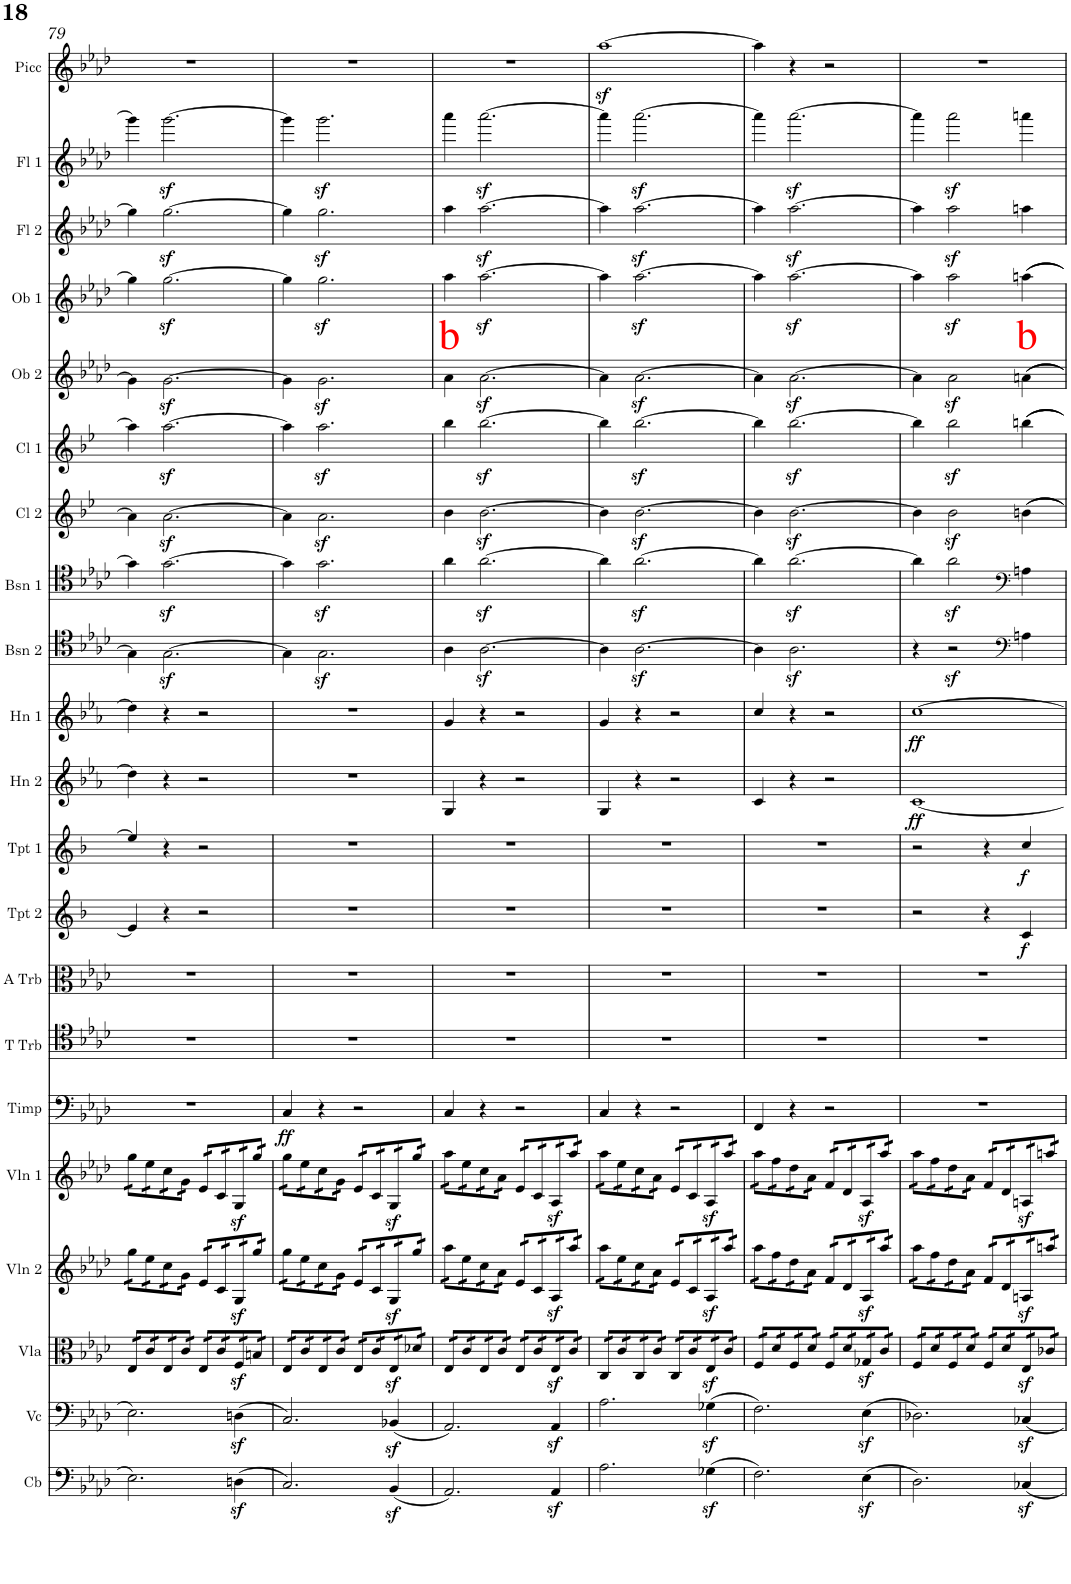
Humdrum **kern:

**kern	**kern	**kern	**kern	**kern	**kern	**dynam	**kern	**kern	**kern	**dynam	**kern	**dynam	**kern	**dynam	**kern	**dynam	**kern	**dynam	**kern	**kern	**kern	**kern	**kern	**text	**kern	**kern	**kern
*part21	*part20	*part19	*part18	*part17	*part16	*part16	*part15	*part14	*part13	*part13	*part12	*part12	*part11	*part11	*part10	*part10	*part9	*part9	*part8	*part7	*part6	*part5	*part4	*part4	*part3	*part2	*part1
*staff21	*staff20	*staff19	*staff18	*staff17	*staff16	*staff16	*staff15	*staff14	*staff13	*staff13	*staff12	*staff12	*staff11	*staff11	*staff10	*staff10	*staff9	*staff9	*staff8	*staff7	*staff6	*staff5	*staff4	*staff4	*staff3	*staff2	*staff1
*I"Contrabass	*I"Violoncello	*I"Viola	*I"Violin 2	*I"Violin 1	*I"Timpani	*	*I"Tenor Trombone	*I"Alto Trombone	*I"Eb Trumpet 2	*	*I"Eb Trumpet 1	*	*I"F Horn 2	*	*I"F Horn 1	*	*I"Bassoon 2	*	*I"Bassoon 1	*I"Bb Clarinet 2	*I"Bb Clarinet 1	*I"Oboe 2	*I"Oboe 1	*	*I"Flute 2	*I"Flute 1	*I"Piccolo
*I'Cb	*I'Vc	*I'Vla	*I'Vln 2	*I'Vln 1	*I'Timp	*	*I'T Trb	*I'A Trb	*I'Tpt 2	*	*I'Tpt 1	*	*I'Hn 2	*	*I'Hn 1	*	*I'Bsn 2	*	*I'Bsn 1	*I'Cl 2	*I'Cl 1	*I'Ob 2	*I'Ob 1	*	*I'Fl 2	*I'Fl 1	*I'Picc
!!LO:PB:g=z
*clefF4	*clefF4	*clefC3	*clefG2	*clefG2	*clefF4	*	*clefC4	*clefC3	*clefG2	*	*clefG2	*	*clefG2	*	*clefG2	*	*clefC4	*	*clefC4	*clefG2	*clefG2	*clefG2	*clefG2	*	*clefG2	*clefG2	*clefG2
*Trd7c12	*	*	*	*	*	*	*	*	*Trd-2c-3	*	*Trd-2c-3	*	*Trd4c7	*	*Trd4c7	*	*	*	*	*Trd1c2	*Trd1c2	*	*	*	*	*	*Trd-7c-12
*k[b-e-a-d-]	*k[b-e-a-d-]	*k[b-e-a-d-]	*k[b-e-a-d-]	*k[b-e-a-d-]	*k[b-e-a-d-]	*	*k[b-e-a-d-]	*k[b-e-a-d-]	*k[b-]	*	*k[b-]	*	*k[b-e-a-]	*	*k[b-e-a-]	*	*k[b-e-a-d-]	*	*k[b-e-a-d-]	*k[b-e-]	*k[b-e-]	*k[b-e-a-d-]	*k[b-e-a-d-]	*	*k[b-e-a-d-]	*k[b-e-a-d-]	*k[b-e-a-d-]
*M4/4	*M4/4	*M4/4	*M4/4	*M4/4	*M4/4	*	*M4/4	*M4/4	*M4/4	*	*M4/4	*	*M4/4	*	*M4/4	*	*M4/4	*	*M4/4	*M4/4	*M4/4	*M4/4	*M4/4	*	*M4/4	*M4/4	*M4/4
*met(c)	*met(c)	*met(c)	*met(c)	*met(c)	*met(c)	*	*met(c)	*met(c)	*met(c)	*	*met(c)	*	*met(c)	*	*met(c)	*	*met(c)	*	*met(c)	*met(c)	*met(c)	*met(c)	*met(c)	*	*met(c)	*met(c)	*met(c)
=79	=79	=79	=79	=79	=79	=79	=79	=79	=79	=79	=79	=79	=79	=79	=79	=79	=79	=79	=79	=79	=79	=79	=79	=79	=79	=79	=79
*	*	*tremolo	*	*	*	*	*	*	*	*	*	*	*	*	*	*	*	*	*	*	*	*	*	*	*	*	*
*	*	*	*tremolo	*	*	*	*	*	*	*	*	*	*	*	*	*	*	*	*	*	*	*	*	*	*	*	*
*	*	*	*	*tremolo	*	*	*	*	*	*	*	*	*	*	*	*	*	*	*	*	*	*	*	*	*	*	*
2.E-\	2.E-\	16E-/LL	16gg\LL	16gg\LL	1r	.	1r	1r	4e/]	.	4ee/]	.	4dd\]	.	4dd\]	.	4G\]	.	4g\]	4a\]	4aa\]	4g\]	4gg\]	.	4gg\]	4ggg\]	1r
.	.	16E-/	16gg\	16gg\	.	.	.	.	.	.	.	.	.	.	.	.	.	.	.	.	.	.	.	.	.	.	.
.	.	16c/	16ee-\	16ee-\	.	.	.	.	.	.	.	.	.	.	.	.	.	.	.	.	.	.	.	.	.	.	.
.	.	16c/	16ee-\	16ee-\	.	.	.	.	.	.	.	.	.	.	.	.	.	.	.	.	.	.	.	.	.	.	.
.	.	16E-/	16cc\	16cc\	.	.	.	.	4r	.	4r	.	4r	.	4r	.	[2.Gz<\	.	[2.gz<\	[2.az<\	[2.aaz<\	[2.gz<\	[2.ggz<\	.	[2.ggz<\	[2.gggz<\	.
.	.	16E-/	16cc\	16cc\	.	.	.	.	.	.	.	.	.	.	.	.	.	.	.	.	.	.	.	.	.	.	.
.	.	16c/	16g\	16g\	.	.	.	.	.	.	.	.	.	.	.	.	.	.	.	.	.	.	.	.	.	.	.
.	.	16c/JJ	16g\JJ	16g\JJ	.	.	.	.	.	.	.	.	.	.	.	.	.	.	.	.	.	.	.	.	.	.	.
.	.	16E-/LL	16e-/LL	16e-/LL	.	.	.	.	2r	.	2r	.	2r	.	2r	.	.	.	.	.	.	.	.	.	.	.	.
.	.	16E-/	16e-/	16e-/	.	.	.	.	.	.	.	.	.	.	.	.	.	.	.	.	.	.	.	.	.	.	.
.	.	16c/	16c/	16c/	.	.	.	.	.	.	.	.	.	.	.	.	.	.	.	.	.	.	.	.	.	.	.
.	.	16c/	16c/	16c/	.	.	.	.	.	.	.	.	.	.	.	.	.	.	.	.	.	.	.	.	.	.	.
(4Dnz<\	(4Dnz<\	16Fz</	16Gz</	16Gz</	.	.	.	.	.	.	.	.	.	.	.	.	.	.	.	.	.	.	.	.	.	.	.
.	.	16Fz</	16Gz</	16Gz</	.	.	.	.	.	.	.	.	.	.	.	.	.	.	.	.	.	.	.	.	.	.	.
.	.	16Bn/	16gg/	16gg/	.	.	.	.	.	.	.	.	.	.	.	.	.	.	.	.	.	.	.	.	.	.	.
.	.	16Bn/JJ	16gg/JJ	16gg/JJ	.	.	.	.	.	.	.	.	.	.	.	.	.	.	.	.	.	.	.	.	.	.	.
=80	=80	=80	=80	=80	=80	=80	=80	=80	=80	=80	=80	=80	=80	=80	=80	=80	=80	=80	=80	=80	=80	=80	=80	=80	=80	=80	=80
!	!	!	!	!	!	!LO:DY:b	!	!	!	!	!	!	!	!	!	!	!	!	!	!	!	!	!	!	!	!	!
2.C/)	2.C/)	16E-/LL	16gg\LL	16gg\LL	4C/	ff	1r	1r	1r	.	1r	.	1r	.	1r	.	4G\]	.	4g\]	4a\]	4aa\]	4g\]	4gg\]	.	4gg\]	4ggg\]	1r
.	.	16E-/	16gg\	16gg\	.	.	.	.	.	.	.	.	.	.	.	.	.	.	.	.	.	.	.	.	.	.	.
.	.	16c/	16ee-\	16ee-\	.	.	.	.	.	.	.	.	.	.	.	.	.	.	.	.	.	.	.	.	.	.	.
.	.	16c/	16ee-\	16ee-\	.	.	.	.	.	.	.	.	.	.	.	.	.	.	.	.	.	.	.	.	.	.	.
.	.	16E-/	16cc\	16cc\	4r	.	.	.	.	.	.	.	.	.	.	.	2.Gz<\	.	2.gz<\	2.az<\	2.aaz<\	2.gz<\	2.ggz<\	.	2.ggz<\	2.gggz<\	.
.	.	16E-/	16cc\	16cc\	.	.	.	.	.	.	.	.	.	.	.	.	.	.	.	.	.	.	.	.	.	.	.
.	.	16c/	16g\	16g\	.	.	.	.	.	.	.	.	.	.	.	.	.	.	.	.	.	.	.	.	.	.	.
.	.	16c/JJ	16g\JJ	16g\JJ	.	.	.	.	.	.	.	.	.	.	.	.	.	.	.	.	.	.	.	.	.	.	.
.	.	16E-/LL	16e-/LL	16e-/LL	2r	.	.	.	.	.	.	.	.	.	.	.	.	.	.	.	.	.	.	.	.	.	.
.	.	16E-/	16e-/	16e-/	.	.	.	.	.	.	.	.	.	.	.	.	.	.	.	.	.	.	.	.	.	.	.
.	.	16c/	16c/	16c/	.	.	.	.	.	.	.	.	.	.	.	.	.	.	.	.	.	.	.	.	.	.	.
.	.	16c/	16c/	16c/	.	.	.	.	.	.	.	.	.	.	.	.	.	.	.	.	.	.	.	.	.	.	.
(4BB-z</	(4BB-Xz</	16E-z</	16Gz</	16Gz</	.	.	.	.	.	.	.	.	.	.	.	.	.	.	.	.	.	.	.	.	.	.	.
.	.	16E-z</	16Gz</	16Gz</	.	.	.	.	.	.	.	.	.	.	.	.	.	.	.	.	.	.	.	.	.	.	.
.	.	16d-X/	16gg/	16gg/	.	.	.	.	.	.	.	.	.	.	.	.	.	.	.	.	.	.	.	.	.	.	.
.	.	16d-X/JJ	16gg/JJ	16gg/JJ	.	.	.	.	.	.	.	.	.	.	.	.	.	.	.	.	.	.	.	.	.	.	.
=81	=81	=81	=81	=81	=81	=81	=81	=81	=81	=81	=81	=81	=81	=81	=81	=81	=81	=81	=81	=81	=81	=81	=81	=81	=81	=81	=81
!	!	!	!	!	!	!	!	!	!	!	!	!	!	!	!	!	!	!	!	!	!	!	!	!LO:LY:b:color=#FF0000	!	!	!
2.AA-/)	2.AA-/)	16E-/LL	16aa-\LL	16aa-\LL	4C/	.	1r	1r	1r	.	1r	.	4G/	.	4g/	.	4A-\	.	4a-\	4b-\	4bb-\	4a-\	4aa-\	b	4aa-\	4aaa-\	1r
.	.	16E-/	16aa-\	16aa-\	.	.	.	.	.	.	.	.	.	.	.	.	.	.	.	.	.	.	.	.	.	.	.
.	.	16c/	16ee-\	16ee-\	.	.	.	.	.	.	.	.	.	.	.	.	.	.	.	.	.	.	.	.	.	.	.
.	.	16c/	16ee-\	16ee-\	.	.	.	.	.	.	.	.	.	.	.	.	.	.	.	.	.	.	.	.	.	.	.
.	.	16E-/	16cc\	16cc\	4r	.	.	.	.	.	.	.	4r	.	4r	.	[2.A-z<\	.	[2.a-z<\	[2.b-z<\	[2.bb-z<\	[2.a-z<\	[2.aa-z<\	.	[2.aa-z<\	[2.aaa-z<\	.
.	.	16E-/	16cc\	16cc\	.	.	.	.	.	.	.	.	.	.	.	.	.	.	.	.	.	.	.	.	.	.	.
.	.	16c/	16a-\	16a-\	.	.	.	.	.	.	.	.	.	.	.	.	.	.	.	.	.	.	.	.	.	.	.
.	.	16c/JJ	16a-\JJ	16a-\JJ	.	.	.	.	.	.	.	.	.	.	.	.	.	.	.	.	.	.	.	.	.	.	.
.	.	16E-/LL	16e-/LL	16e-/LL	2r	.	.	.	.	.	.	.	2r	.	2r	.	.	.	.	.	.	.	.	.	.	.	.
.	.	16E-/	16e-/	16e-/	.	.	.	.	.	.	.	.	.	.	.	.	.	.	.	.	.	.	.	.	.	.	.
.	.	16c/	16c/	16c/	.	.	.	.	.	.	.	.	.	.	.	.	.	.	.	.	.	.	.	.	.	.	.
.	.	16c/	16c/	16c/	.	.	.	.	.	.	.	.	.	.	.	.	.	.	.	.	.	.	.	.	.	.	.
4AA-z</	4AA-z</	16E-z</	16A-z</	16A-z</	.	.	.	.	.	.	.	.	.	.	.	.	.	.	.	.	.	.	.	.	.	.	.
.	.	16E-z</	16A-z</	16A-z</	.	.	.	.	.	.	.	.	.	.	.	.	.	.	.	.	.	.	.	.	.	.	.
.	.	16c/	16aa-/	16aa-/	.	.	.	.	.	.	.	.	.	.	.	.	.	.	.	.	.	.	.	.	.	.	.
.	.	16c/JJ	16aa-/JJ	16aa-/JJ	.	.	.	.	.	.	.	.	.	.	.	.	.	.	.	.	.	.	.	.	.	.	.
=82	=82	=82	=82	=82	=82	=82	=82	=82	=82	=82	=82	=82	=82	=82	=82	=82	=82	=82	=82	=82	=82	=82	=82	=82	=82	=82	=82
2.A-\	2.A-\	16C/LL	16aa-\LL	16aa-\LL	4C/	.	1r	1r	1r	.	1r	.	4G/	.	4g/	.	4A-\]	.	4a-\]	4b-\]	4bb-\]	4a-\]	4aa-\]	.	4aa-\]	4aaa-\]	[1aa-z<
.	.	16C/	16aa-\	16aa-\	.	.	.	.	.	.	.	.	.	.	.	.	.	.	.	.	.	.	.	.	.	.	.
.	.	16c/	16ee-\	16ee-\	.	.	.	.	.	.	.	.	.	.	.	.	.	.	.	.	.	.	.	.	.	.	.
.	.	16c/	16ee-\	16ee-\	.	.	.	.	.	.	.	.	.	.	.	.	.	.	.	.	.	.	.	.	.	.	.
.	.	16C/	16cc\	16cc\	4r	.	.	.	.	.	.	.	4r	.	4r	.	[2.A-z<\	.	[2.a-z<\	[2.b-z<\	[2.bb-z<\	[2.a-z<\	[2.aa-z<\	.	[2.aa-z<\	[2.aaa-z<\	.
.	.	16C/	16cc\	16cc\	.	.	.	.	.	.	.	.	.	.	.	.	.	.	.	.	.	.	.	.	.	.	.
.	.	16c/	16a-\	16a-\	.	.	.	.	.	.	.	.	.	.	.	.	.	.	.	.	.	.	.	.	.	.	.
.	.	16c/JJ	16a-\JJ	16a-\JJ	.	.	.	.	.	.	.	.	.	.	.	.	.	.	.	.	.	.	.	.	.	.	.
.	.	16C/LL	16e-/LL	16e-/LL	2r	.	.	.	.	.	.	.	2r	.	2r	.	.	.	.	.	.	.	.	.	.	.	.
.	.	16C/	16e-/	16e-/	.	.	.	.	.	.	.	.	.	.	.	.	.	.	.	.	.	.	.	.	.	.	.
.	.	16c/	16c/	16c/	.	.	.	.	.	.	.	.	.	.	.	.	.	.	.	.	.	.	.	.	.	.	.
.	.	16c/	16c/	16c/	.	.	.	.	.	.	.	.	.	.	.	.	.	.	.	.	.	.	.	.	.	.	.
(4G-Xz<\	(4G-Xz<\	16E-z</	16A-z</	16A-z</	.	.	.	.	.	.	.	.	.	.	.	.	.	.	.	.	.	.	.	.	.	.	.
.	.	16E-z</	16A-z</	16A-z</	.	.	.	.	.	.	.	.	.	.	.	.	.	.	.	.	.	.	.	.	.	.	.
.	.	16c/	16aa-/	16aa-/	.	.	.	.	.	.	.	.	.	.	.	.	.	.	.	.	.	.	.	.	.	.	.
.	.	16c/JJ	16aa-/JJ	16aa-/JJ	.	.	.	.	.	.	.	.	.	.	.	.	.	.	.	.	.	.	.	.	.	.	.
=83	=83	=83	=83	=83	=83	=83	=83	=83	=83	=83	=83	=83	=83	=83	=83	=83	=83	=83	=83	=83	=83	=83	=83	=83	=83	=83	=83
2.F\)	2.F\)	16F/LL	16aa-\LL	16aa-\LL	4FF/	.	1r	1r	1r	.	1r	.	4c/	.	4cc/	.	4A-\]	.	4a-\]	4b-\]	4bb-\]	4a-\]	4aa-\]	.	4aa-\]	4aaa-\]	4aa-\]
.	.	16F/	16aa-\	16aa-\	.	.	.	.	.	.	.	.	.	.	.	.	.	.	.	.	.	.	.	.	.	.	.
.	.	16d-/	16ff\	16ff\	.	.	.	.	.	.	.	.	.	.	.	.	.	.	.	.	.	.	.	.	.	.	.
.	.	16d-/	16ff\	16ff\	.	.	.	.	.	.	.	.	.	.	.	.	.	.	.	.	.	.	.	.	.	.	.
.	.	16F/	16dd-\	16dd-\	4r	.	.	.	.	.	.	.	4r	.	4r	.	2.A-z<\	.	[2.a-z<\	[2.b-z<\	[2.bb-z<\	[2.a-z<\	[2.aa-z<\	.	[2.aa-z<\	[2.aaa-z<\	4r
.	.	16F/	16dd-\	16dd-\	.	.	.	.	.	.	.	.	.	.	.	.	.	.	.	.	.	.	.	.	.	.	.
.	.	16d-/	16a-\	16a-\	.	.	.	.	.	.	.	.	.	.	.	.	.	.	.	.	.	.	.	.	.	.	.
.	.	16d-/JJ	16a-\JJ	16a-\JJ	.	.	.	.	.	.	.	.	.	.	.	.	.	.	.	.	.	.	.	.	.	.	.
.	.	16F/LL	16f/LL	16f/LL	2r	.	.	.	.	.	.	.	2r	.	2r	.	.	.	.	.	.	.	.	.	.	.	2r
.	.	16F/	16f/	16f/	.	.	.	.	.	.	.	.	.	.	.	.	.	.	.	.	.	.	.	.	.	.	.
.	.	16d-/	16d-/	16d-/	.	.	.	.	.	.	.	.	.	.	.	.	.	.	.	.	.	.	.	.	.	.	.
.	.	16d-/	16d-/	16d-/	.	.	.	.	.	.	.	.	.	.	.	.	.	.	.	.	.	.	.	.	.	.	.
(4E-z<\	(4E-z<\	16G-Xz</	16A-z</	16A-z</	.	.	.	.	.	.	.	.	.	.	.	.	.	.	.	.	.	.	.	.	.	.	.
.	.	16G-Xz</	16A-z</	16A-z</	.	.	.	.	.	.	.	.	.	.	.	.	.	.	.	.	.	.	.	.	.	.	.
.	.	16c/	16aa-/	16aa-/	.	.	.	.	.	.	.	.	.	.	.	.	.	.	.	.	.	.	.	.	.	.	.
.	.	16c/JJ	16aa-/JJ	16aa-/JJ	.	.	.	.	.	.	.	.	.	.	.	.	.	.	.	.	.	.	.	.	.	.	.
=84	=84	=84	=84	=84	=84	=84	=84	=84	=84	=84	=84	=84	=84	=84	=84	=84	=84	=84	=84	=84	=84	=84	=84	=84	=84	=84	=84
!	!	!	!	!	!	!	!	!	!	!	!	!	!	!LO:DY:b	!	!LO:DY:b	!	!	!	!	!	!	!	!	!	!	!
2.D-\)	2.D-X\)	16F/LL	16aa-\LL	16aa-\LL	1r	.	1r	1r	2r	.	2r	.	[1c	ff	[1cc	ff	4r	.	4a-\]	4b-\]	4bb-\]	4a-\]	4aa-\]	.	4aa-\]	4aaa-\]	1r
.	.	16F/	16aa-\	16aa-\	.	.	.	.	.	.	.	.	.	.	.	.	.	.	.	.	.	.	.	.	.	.	.
.	.	16d-/	16ff\	16ff\	.	.	.	.	.	.	.	.	.	.	.	.	.	.	.	.	.	.	.	.	.	.	.
.	.	16d-/	16ff\	16ff\	.	.	.	.	.	.	.	.	.	.	.	.	.	.	.	.	.	.	.	.	.	.	.
!	!	!	!	!	!	!	!	!	!	!	!	!	!	!	!	!	!	!LO:DY:b	!	!	!	!	!	!	!	!	!
.	.	16F/	16dd-\	16dd-\	.	.	.	.	.	.	.	.	.	.	.	.	2r	sf	2a-z<\	2b-z<\	2bb-z<\	2a-z<\	2aa-z<\	.	2aa-z<\	2aaa-z<\	.
.	.	16F/	16dd-\	16dd-\	.	.	.	.	.	.	.	.	.	.	.	.	.	.	.	.	.	.	.	.	.	.	.
.	.	16d-/	16a-\	16a-\	.	.	.	.	.	.	.	.	.	.	.	.	.	.	.	.	.	.	.	.	.	.	.
.	.	16d-/JJ	16a-\JJ	16a-\JJ	.	.	.	.	.	.	.	.	.	.	.	.	.	.	.	.	.	.	.	.	.	.	.
.	.	16F/LL	16f/LL	16f/LL	.	.	.	.	4r	.	4r	.	.	.	.	.	.	.	.	.	.	.	.	.	.	.	.
.	.	16F/	16f/	16f/	.	.	.	.	.	.	.	.	.	.	.	.	.	.	.	.	.	.	.	.	.	.	.
.	.	16d-/	16d-/	16d-/	.	.	.	.	.	.	.	.	.	.	.	.	.	.	.	.	.	.	.	.	.	.	.
.	.	16d-/	16d-/	16d-/	.	.	.	.	.	.	.	.	.	.	.	.	.	.	.	.	.	.	.	.	.	.	.
*	*	*	*	*	*	*	*	*	*	*	*	*	*	*	*	*	*clefF4	*	*clefF4	*	*	*	*	*	*	*	*
!	!	!	!	!	!	!	!	!	!	!LO:DY:b	!	!LO:DY:b	!	!	!	!	!	!	!	!	!	!	!	!LO:LY:b:color=#FF0000	!	!	!
4C-Xz</	4C-Xz</	16E-z</	16Anz</	16Anz</	.	.	.	.	4c/	f	4cc/	f	.	.	.	.	4An\	.	4An\	4bn\	4bbn\	4an\	4aan\	b	4aan\	4aaan\	.
.	.	16E-z</	16Anz</	16Anz</	.	.	.	.	.	.	.	.	.	.	.	.	.	.	.	.	.	.	.	.	.	.	.
.	.	16c-X/	16aan/	16aan/	.	.	.	.	.	.	.	.	.	.	.	.	.	.	.	.	.	.	.	.	.	.	.
.	.	16c-X/JJ	16aan/JJ	16aan/JJ	.	.	.	.	.	.	.	.	.	.	.	.	.	.	.	.	.	.	.	.	.	.	.
*	*	*	*	*Xtremolo	*	*	*	*	*	*	*	*	*	*	*	*	*	*	*	*	*	*	*	*	*	*	*
*	*	*	*Xtremolo	*	*	*	*	*	*	*	*	*	*	*	*	*	*	*	*	*	*	*	*	*	*	*	*
*	*	*Xtremolo	*	*	*	*	*	*	*	*	*	*	*	*	*	*	*	*	*	*	*	*	*	*	*	*	*
=	=	=	=	=	=	=	=	=	=	=	=	=	=	=	=	=	=	=	=	=	=	=	=	=	=	=	=
*-	*-	*-	*-	*-	*-	*-	*-	*-	*-	*-	*-	*-	*-	*-	*-	*-	*-	*-	*-	*-	*-	*-	*-	*-	*-	*-	*-
